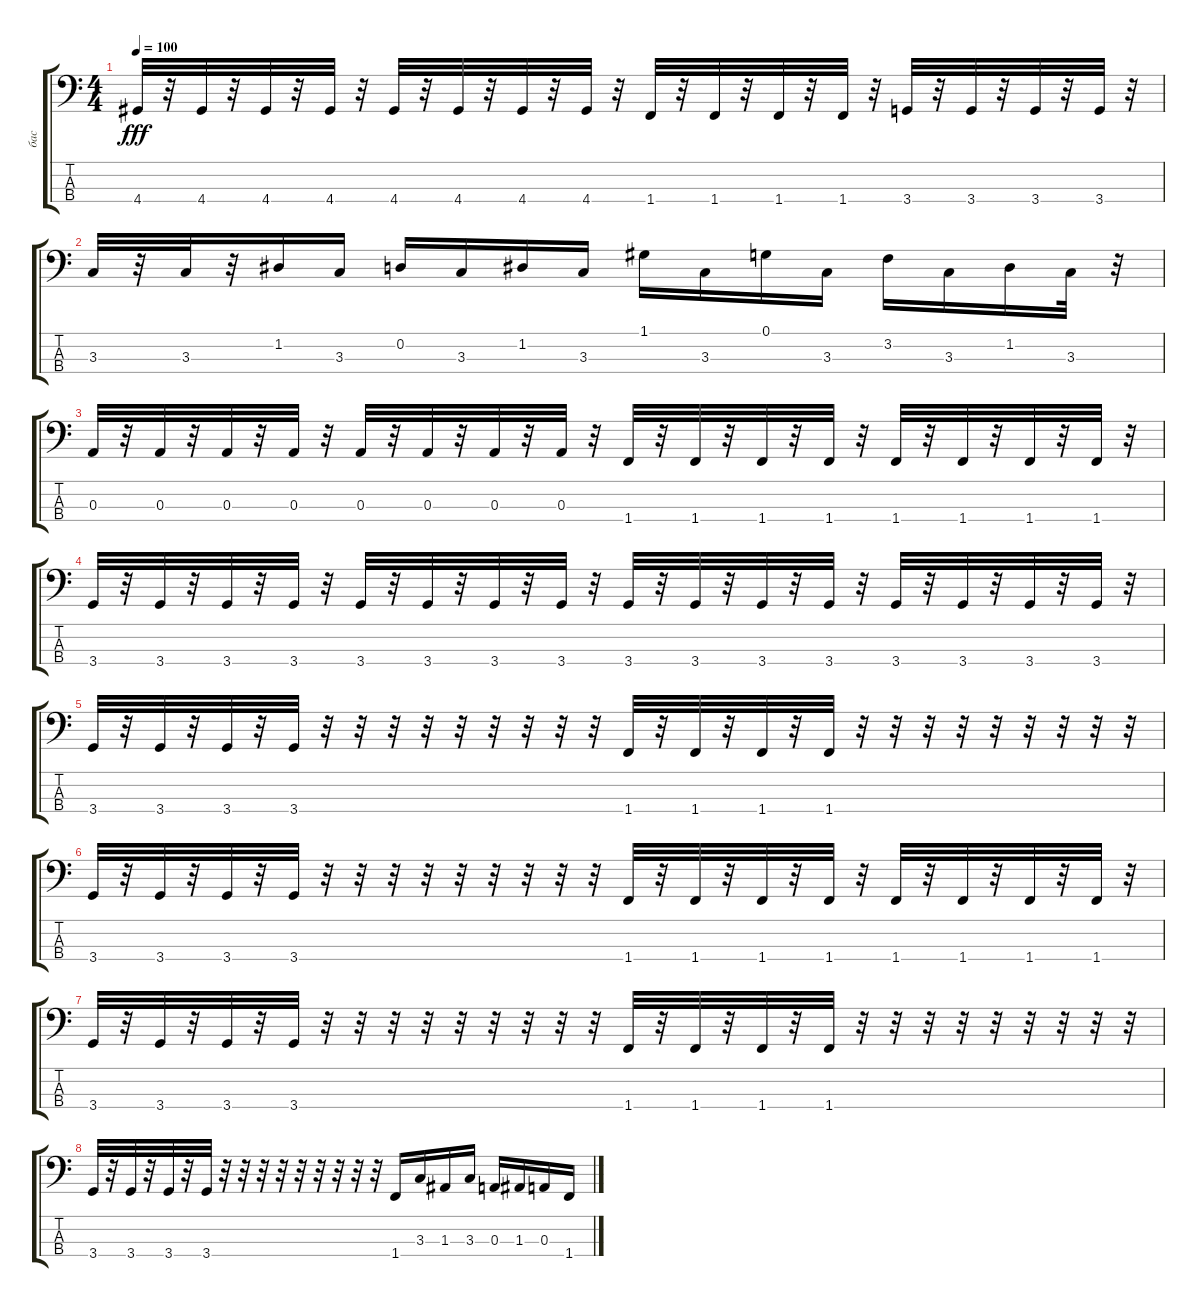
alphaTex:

\track ("бас" "бас") {instrument electricbasspick}
\staff {score tabs}
\tuning (G2 D2 A1 E1) {hide}
\ts (4 4)
\tempo 100
\clef f4
\ks c
4.4.32{dy fff} r.32 4.4.32 r.32 4.4.32 r.32 4.4.32 r.32 4.4.32 r.32 4.4.32 r.32 4.4.32 r.32 4.4.32 r.32 1.4.32 r.32 1.4.32 r.32 1.4.32 r.32 1.4.32 r.32 3.4.32 r.32 3.4.32 r.32 3.4.32 r.32 3.4.32 r.32 |
3.3.32 r.32 3.3.32 r.32 1.2.16 3.3.16 0.2.16 3.3.16 1.2.16 3.3.16 1.1.16 3.3.16 0.1.16 3.3.16 3.2.16 3.3.16 1.2.16 3.3.32 r.32 |
0.3.32 r.32 0.3.32 r.32 0.3.32 r.32 0.3.32 r.32 0.3.32 r.32 0.3.32 r.32 0.3.32 r.32 0.3.32 r.32 1.4.32 r.32 1.4.32 r.32 1.4.32 r.32 1.4.32 r.32 1.4.32 r.32 1.4.32 r.32 1.4.32 r.32 1.4.32 r.32 |
3.4.32 r.32 3.4.32 r.32 3.4.32 r.32 3.4.32 r.32 3.4.32 r.32 3.4.32 r.32 3.4.32 r.32 3.4.32 r.32 3.4.32 r.32 3.4.32 r.32 3.4.32 r.32 3.4.32 r.32 3.4.32 r.32 3.4.32 r.32 3.4.32 r.32 3.4.32 r.32 |
3.4.32 r.32 3.4.32 r.32 3.4.32 r.32 3.4.32 r.32 r.32 r.32 r.32 r.32 r.32 r.32 r.32 r.32 1.4.32 r.32 1.4.32 r.32 1.4.32 r.32 1.4.32 r.32 r.32 r.32 r.32 r.32 r.32 r.32 r.32 r.32 |
3.4.32 r.32 3.4.32 r.32 3.4.32 r.32 3.4.32 r.32 r.32 r.32 r.32 r.32 r.32 r.32 r.32 r.32 1.4.32 r.32 1.4.32 r.32 1.4.32 r.32 1.4.32 r.32 1.4.32 r.32 1.4.32 r.32 1.4.32 r.32 1.4.32 r.32 |
3.4.32 r.32 3.4.32 r.32 3.4.32 r.32 3.4.32 r.32 r.32 r.32 r.32 r.32 r.32 r.32 r.32 r.32 1.4.32 r.32 1.4.32 r.32 1.4.32 r.32 1.4.32 r.32 r.32 r.32 r.32 r.32 r.32 r.32 r.32 r.32 |
3.4.32 r.32 3.4.32 r.32 3.4.32 r.32 3.4.32 r.32 r.32 r.32 r.32 r.32 r.32 r.32 r.32 r.32 1.4.16 3.3.16 1.3.16 3.3.16 0.3.16 1.3.16 0.3.16 1.4.16
